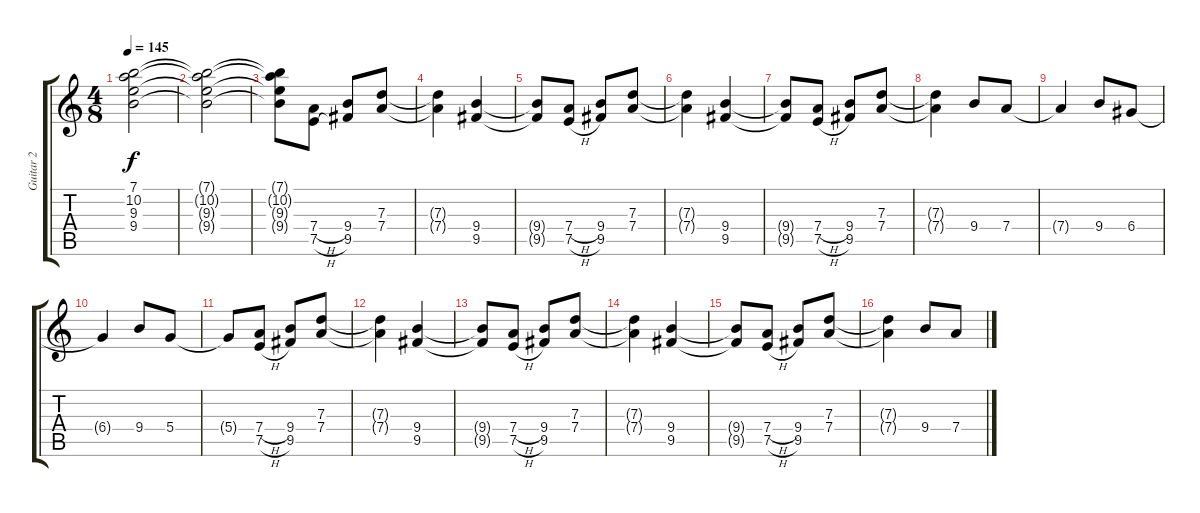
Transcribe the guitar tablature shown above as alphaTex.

\track ("Guitar 2" "Guitar 2") {instrument overdrivenguitar}
\staff {score tabs}
\tuning (E4 B3 G3 D3 A2 E2) {hide}
\ts (4 8)
\tempo 145
\clef g2
\ks c
(7.1{t} 10.2{t} 9.3{t} 9.4{t}).2{dy f} |
(7.1{t} 10.2{t} 9.3{t} 9.4{t}).2 |
(7.1{t} 10.2{t} 9.3{t} 9.4{t}).8 (7.4{h} 7.5{h}).8 (9.4 9.5).8 (7.3 7.4).8 |
(7.3{t} 7.4{t}).4 (9.4 9.5).4 |
(9.4{t} 9.5{t}).8 (7.4{h} 7.5{h}).8 (9.4 9.5).8 (7.3 7.4).8 |
(7.3{t} 7.4{t}).4 (9.4 9.5).4 |
(9.4{t} 9.5{t}).8 (7.4{h} 7.5{h}).8 (9.4 9.5).8 (7.3 7.4).8 |
(7.3{t} 7.4{t}).4 9.4.8 7.4.8 |
7.4{t}.4 9.4.8 6.4.8 |
6.4{t}.4 9.4.8 5.4.8 |
5.4{t}.8 (7.4{h} 7.5{h}).8 (9.4 9.5).8 (7.3 7.4).8 |
(7.3{t} 7.4{t}).4 (9.4 9.5).4 |
(9.4{t} 9.5{t}).8 (7.4{h} 7.5{h}).8 (9.4 9.5).8 (7.3 7.4).8 |
(7.3{t} 7.4{t}).4 (9.4 9.5).4 |
(9.4{t} 9.5{t}).8 (7.4{h} 7.5{h}).8 (9.4 9.5).8 (7.3 7.4).8 |
(7.3{t} 7.4{t}).4 9.4.8 7.4.8
